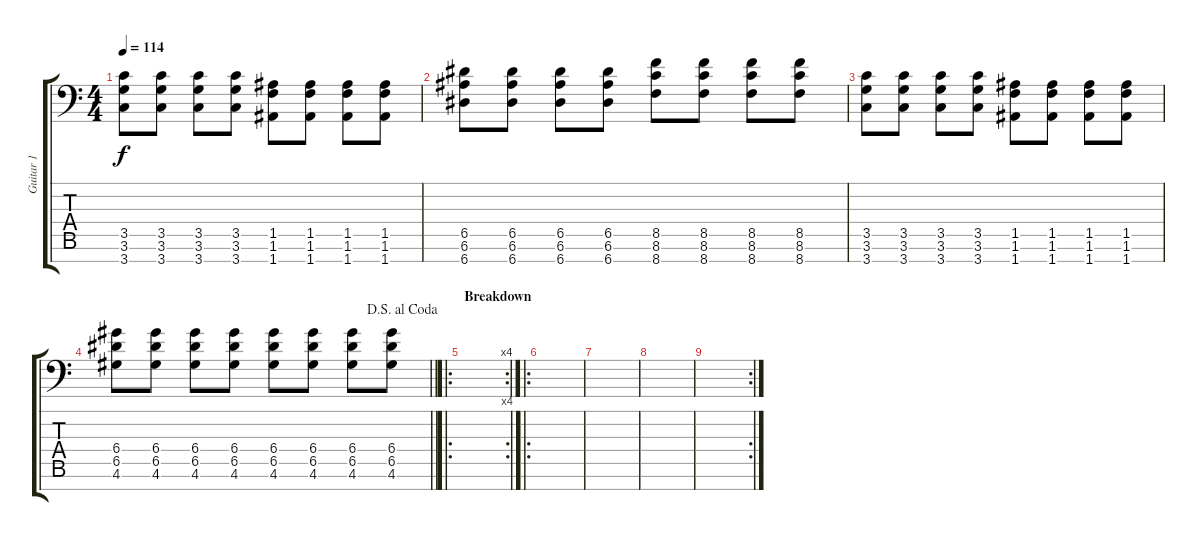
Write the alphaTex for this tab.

\track ("Guitar 1" "Guitar 1") {instrument distortionguitar}
\staff {score tabs}
\tuning (E4 B3 G3 D3 A2 E2 A1) {hide}
\ts (4 4)
\tempo 114
\clef f4
\ks c
(3.5 3.6 3.7).8{dy f} (3.5 3.6 3.7).8 (3.5 3.6 3.7).8 (3.5 3.6 3.7).8 (1.5 1.6 1.7).8 (1.5 1.6 1.7).8 (1.5 1.6 1.7).8 (1.5 1.6 1.7).8 |
(6.5 6.6 6.7).8 (6.5 6.6 6.7).8 (6.5 6.6 6.7).8 (6.5 6.6 6.7).8 (8.5 8.6 8.7).8 (8.5 8.6 8.7).8 (8.5 8.6 8.7).8 (8.5 8.6 8.7).8 |
(3.5 3.6 3.7).8 (3.5 3.6 3.7).8 (3.5 3.6 3.7).8 (3.5 3.6 3.7).8 (1.5 1.6 1.7).8 (1.5 1.6 1.7).8 (1.5 1.6 1.7).8 (1.5 1.6 1.7).8 |
\jump dalsegnoalcoda
\barLineRight lightlight
(6.4 6.5 4.6).8 (6.4 6.5 4.6).8 (6.4 6.5 4.6).8 (6.4 6.5 4.6).8 (6.4 6.5 4.6).8 (6.4 6.5 4.6).8 (6.4 6.5 4.6).8 (6.4 6.5 4.6).8 |
\ro
\rc 4
\section ("" "Breakdown")
|
\ro
|
|
|
\rc 2
